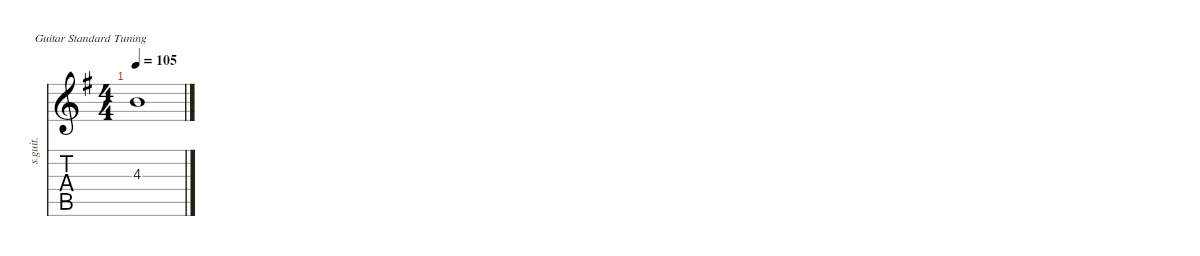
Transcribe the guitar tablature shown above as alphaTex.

\defaultSystemsLayout 4
\hideDynamics
\bracketExtendMode nobrackets
\track ("Steel Guitar" "s.guit.") {instrument acousticguitarsteel}
\staff {score tabs}
\tuning (E4 B3 G3 D3 A2 E2)
\ts (4 4)
\tempo 105
\clef g2
\ks g
4.3{t acc forcenatural}.1{dy mf beam Down}
